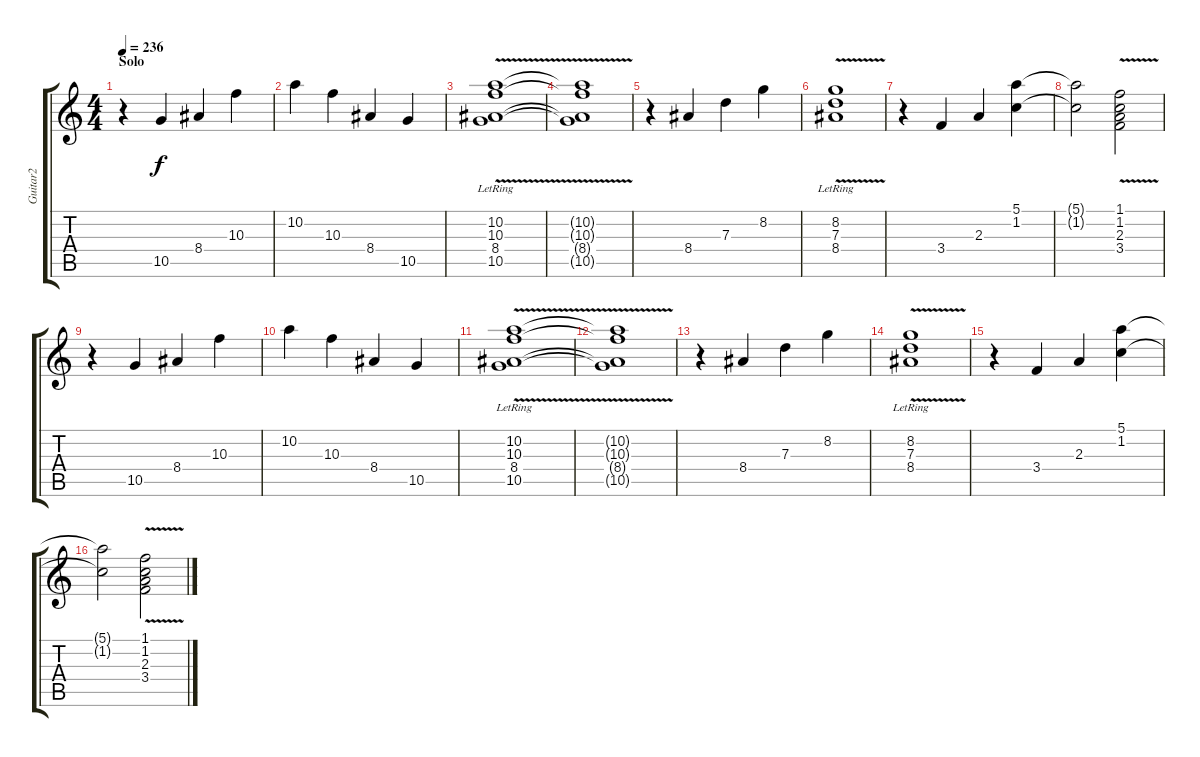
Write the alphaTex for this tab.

\track ("Guitar2" "Guitar2") {instrument electricguitarclean}
\staff {score tabs}
\tuning (E4 B3 G3 D3 A2 E2) {hide}
\ts (4 4)
\section ("" "Solo")
\tempo 236
\clef g2
\ks c
r.4{dy f} 10.5.4 8.4.4 10.3.4 |
10.2.4 10.3.4 8.4.4 10.5.4 |
(10.2{v lr} 10.3{v lr} 8.4{v lr} 10.5{v lr}).1 |
(10.2{v t} 10.3{v t} 8.4{v t} 10.5{v t}).1 |
r.4 8.4.4 7.3.4 8.2.4 |
(8.2{v lr} 7.3{v lr} 8.4{v lr}).1 |
r.4 3.4.4 2.3.4 (5.1 1.2).4 |
(5.1{t} 1.2{t}).2 (1.1{v} 1.2 2.3{v} 3.4{v}).2 |
r.4 10.5.4 8.4.4 10.3.4 |
10.2.4 10.3.4 8.4.4 10.5.4 |
(10.2{v lr} 10.3{v lr} 8.4{v lr} 10.5{v lr}).1 |
(10.2{v t} 10.3{v t} 8.4{v t} 10.5{v t}).1 |
r.4 8.4.4 7.3.4 8.2.4 |
(8.2{v lr} 7.3{v lr} 8.4{v lr}).1 |
r.4 3.4.4 2.3.4 (5.1 1.2).4 |
(5.1{t} 1.2{t}).2 (1.1{v} 1.2 2.3{v} 3.4{v}).2
